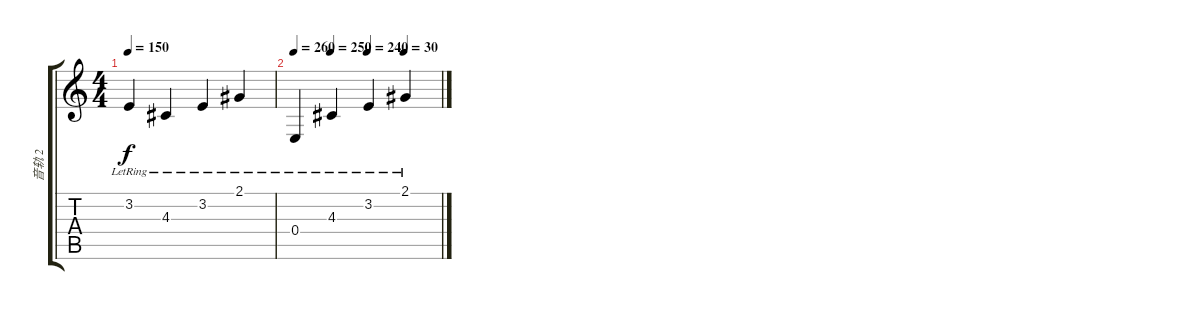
\track ("音轨 2" "音轨 2") {instrument stringensemble2}
\staff {score tabs}
\tuning (Gb4 Db4 A3 E3 B2 Gb2) {hide}
\ts (4 4)
\tempo 150
\clef g2
\ks c
3.2{lr}.4{dy f} 4.3{lr}.4 3.2{lr}.4 2.1{lr}.4 |
\tempo 260
\tempo (250 0.25)
\tempo (240 0.5)
\tempo (30 0.75)
0.4{lr}.4 4.3{lr}.4 3.2{lr}.4 2.1{lr}.4
